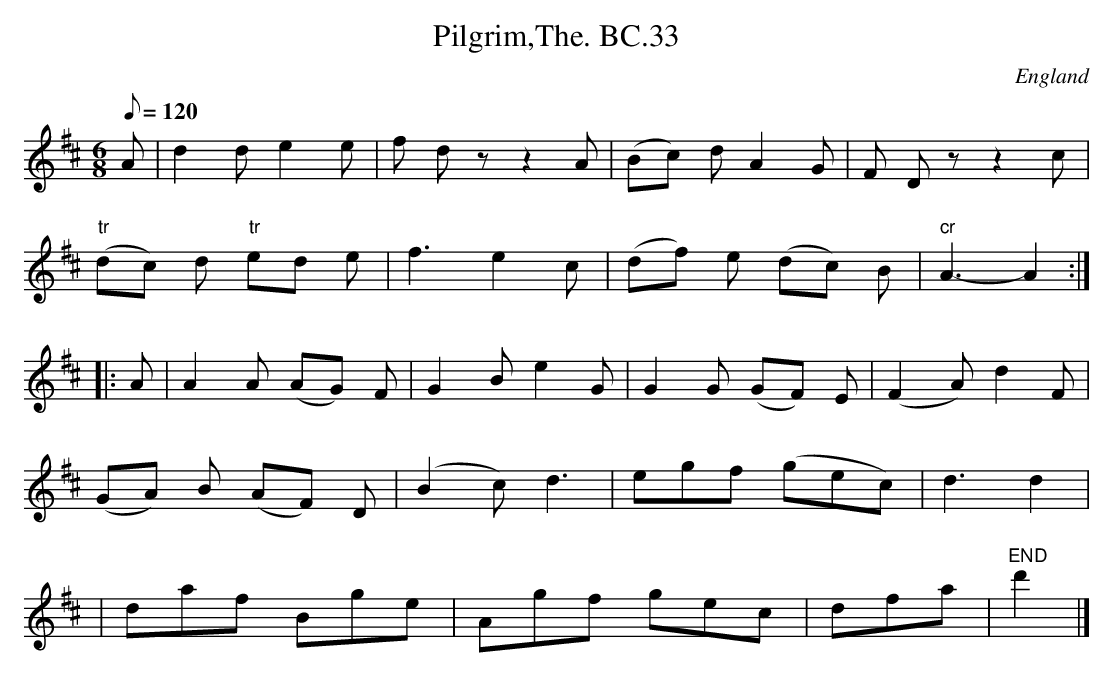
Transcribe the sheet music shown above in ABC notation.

X:1
T:Pilgrim,The. BC.33
M:6/8
L:1/8
Q:120
O:England
K:D
A | d2 d e2 e | f d z z2 A | (Bc) d A2 G | F D z z2 c |!
 "tr"(dc) d "tr"ed e | f3 e2 c | (df) e (dc) B | "cr"A3-A2:|!
|: A | A2 A (AG) F | G2 B e2 G | G2 G (GF) E | (F2A) d2 F |!
 (GA) B (AF) D | (B2c)  d3 | egf (gec) | d3 d2 |!
|daf Bge | Agf gec | dfa |"END"d'2|]
